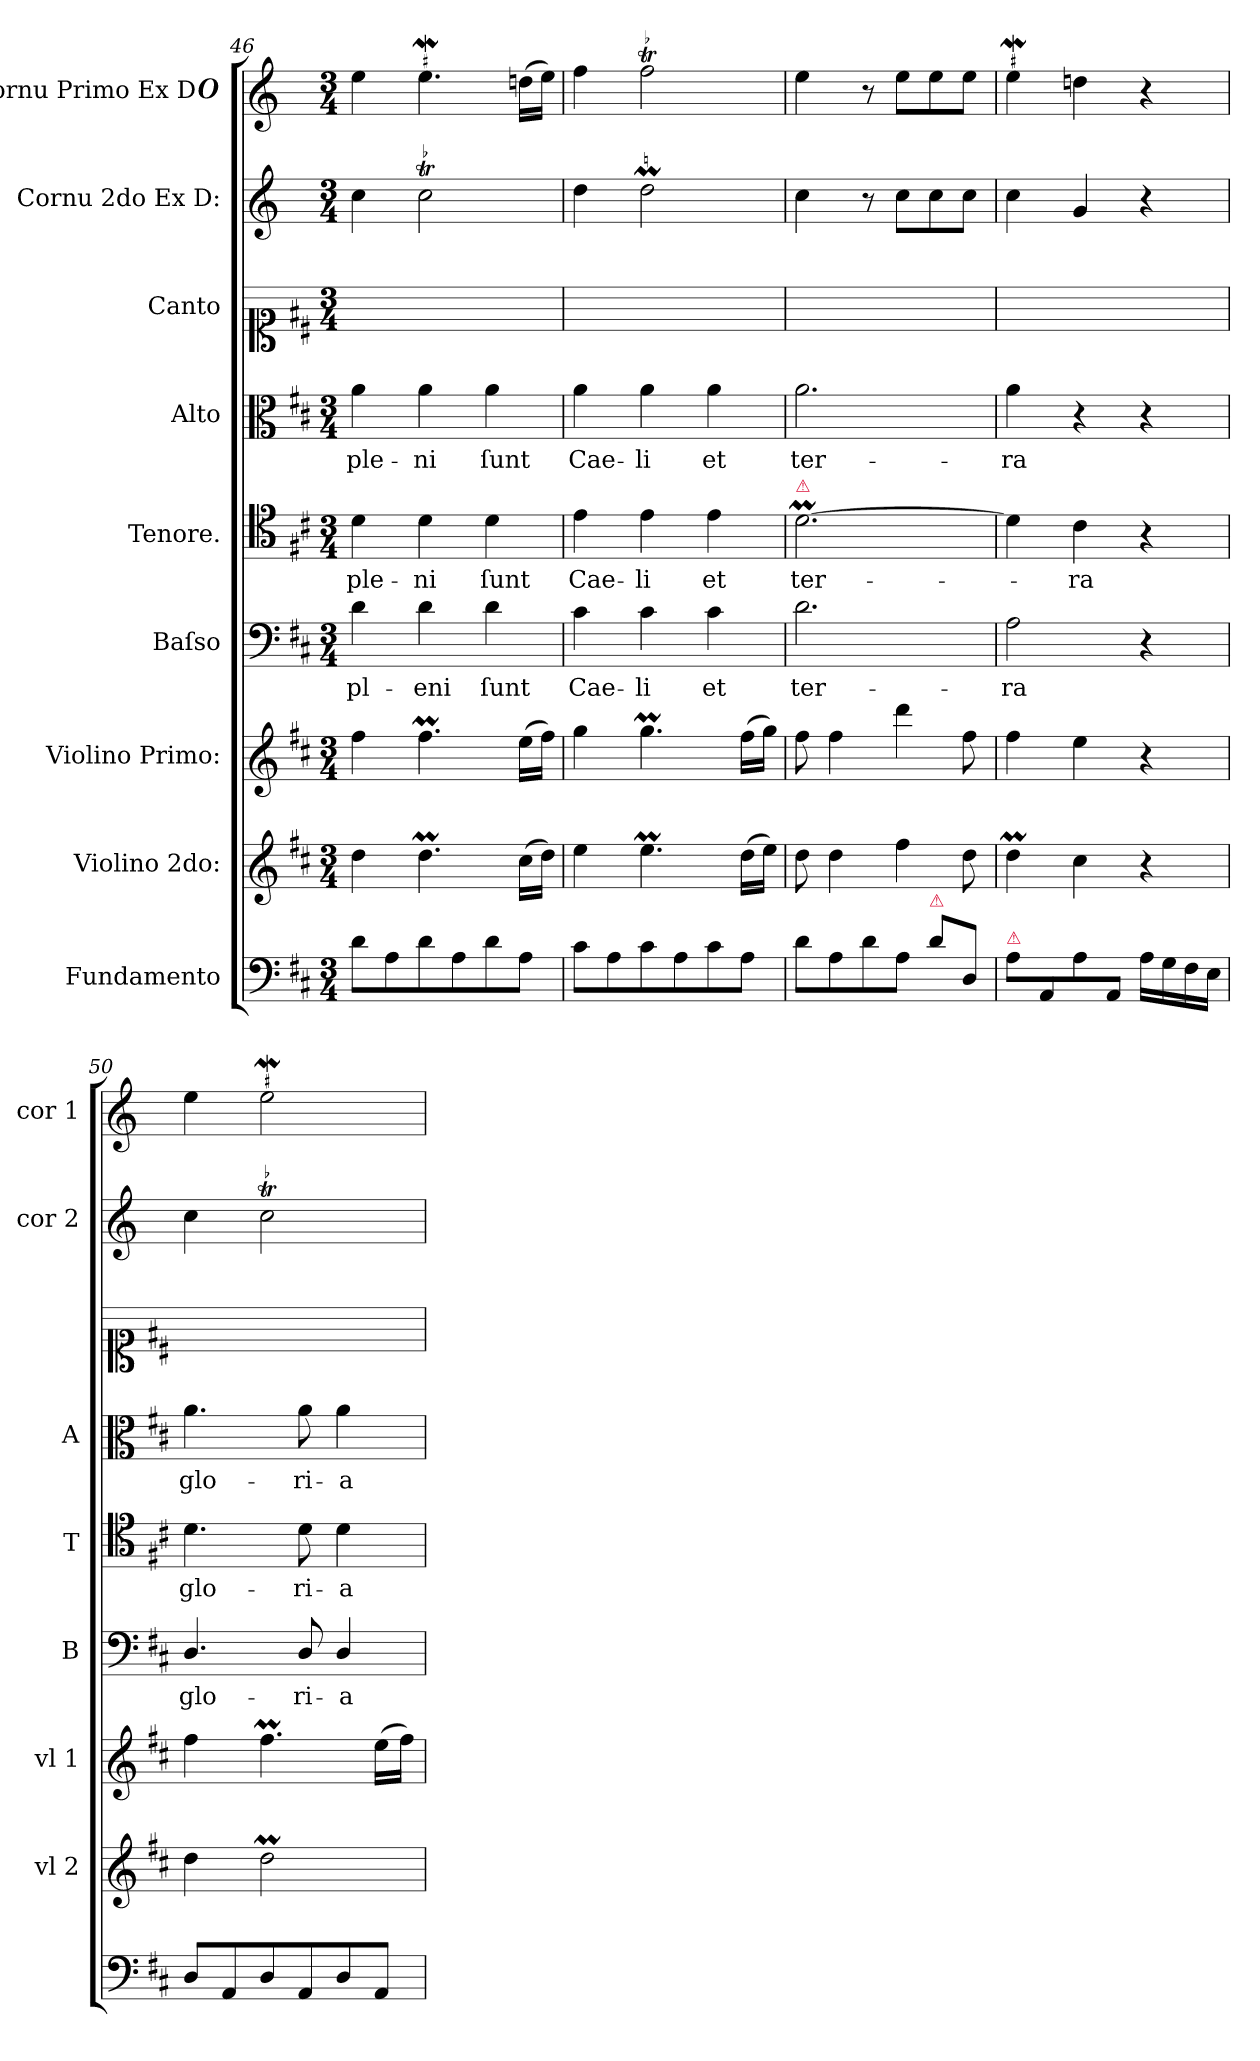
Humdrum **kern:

**kern	**kern	**kern	**kern	**text	**kern	**text	**kern	**text	**kern	**kern	**dynam	**kern	**dynam
*part9	*part8	*part7	*part6	*part6	*part5	*part5	*part4	*part4	*part3	*part2	*part2	*part1	*part1
*staff9	*staff8	*staff7	*staff6	*staff6	*staff5	*staff5	*staff4	*staff4	*staff3	*staff2	*staff2	*staff1	*staff1
*I"Fundamento	*I"Violino 2do:	*I"Violino Primo:	*I"Baſso	*	*I"Tenore.	*	*I"Alto	*	*I"Canto	*I"Cornu 2do Ex D:	*	*I"Cornu Primo Ex D#	*
*	*I'vl 2	*I'vl 1	*I'B	*	*I'T	*	*I'A	*	*	*I'cor 2	*	*I'cor 1	*
*clefF4	*clefG2	*clefG2	*clefF4	*	*clefC4	*	*clefC3	*	*clefC1	*clefG2	*	*clefG2	*
*	*	*	*	*	*	*	*	*	*	*ITrd-1c-2	*	*ITrd-1c-2	*
*k[f#c#]	*k[f#c#]	*k[f#c#]	*k[f#c#]	*	*k[f#c#]	*	*k[f#c#]	*	*k[f#c#]	*k[f#c#]	*	*k[f#c#]	*
*D:	*D:	*D:	*D:	*	*D:	*	*D:	*	*D:	*D:	*	*D:	*
*M3/4	*M3/4	*M3/4	*M3/4	*	*M3/4	*	*M3/4	*	*M3/4	*M3/4	*	*M3/4	*
=46	=46	=46	=46	=46	=46	=46	=46	=46	=46	=46	=46	=46	=46
8d\L	4dd\	4ff#\	4d\	pl-	4d\	ple-	4a\	ple-	2.ryy	4dd\	.	4ff#\	.
8A\	.	.	.	.	.	.	.	.	.	.	.	.	.
8d\	4.ddM\	4.ff#m\	4d\	-eni	4d\	-ni	4a\	-ni	.	2ddt\	.	4.ff#w\	.
8A\	.	.	.	.	.	.	.	.	.	.	.	.	.
8d\	.	.	4d\	ſunt	4d\	ſunt	4a\	ſunt	.	.	.	.	.
8A\J	(16cc#\LL	(16ee\LL	.	.	.	.	.	.	.	.	.	(16ee\LL	.
.	16dd\JJ)	16ff#\JJ)	.	.	.	.	.	.	.	.	.	16ff#\JJ)	.
=47	=47	=47	=47	=47	=47	=47	=47	=47	=47	=47	=47	=47	=47
8c#\L	4ee\	4gg\	4c#\	Cae-	4e\	Cae-	4a\	Cae-	2.ryy	4ee\	.	4gg\	.
8A\	.	.	.	.	.	.	.	.	.	.	.	.	.
8c#\	4.eeM\	4.ggM\	4c#\	-li	4e\	-li	4a\	-li	.	2eem\	.	2ggt\	.
8A\	.	.	.	.	.	.	.	.	.	.	.	.	.
8c#\	.	.	4c#\	et	4e\	et	4a\	et	.	.	.	.	.
8A\J	(16dd\LL	(16ff#\LL	.	.	.	.	.	.	.	.	.	.	.
.	16ee\JJ)	16gg\JJ)	.	.	.	.	.	.	.	.	.	.	.
=48	=48	=48	=48	=48	=48	=48	=48	=48	=48	=48	=48	=48	=48
!	!	!	!	!	!LO:TX:a:color=crimson:t=⚠	!	!	!	!	!	!	!	!
8d\L	8dd\	8ff#\	2.d\	ter-	[2.dM\	ter-	2.a\	ter-	2.ryy	4dd\	.	4ff#\	.
8A\	4dd\	4ff#\	.	.	.	.	.	.	.	.	.	.	.
8d\	.	.	.	.	.	.	.	.	.	8r	.	8r	.
8A\J	4ff#\	4ddd\	.	.	.	.	.	.	.	8dd\L	.	8ff#\L	.
!LO:TX:a:color=crimson:t=⚠	!	!	!	!	!	!	!	!	!	!	!	!	!
8d\L	.	.	.	.	.	.	.	.	.	8dd\	.	8ff#\	.
8D/J	8dd\	8ff#\	.	.	.	.	.	.	.	8dd\J	.	8ff#\J	.
=49	=49	=49	=49	=49	=49	=49	=49	=49	=49	=49	=49	=49	=49
!LO:TX:a:color=crimson:t=⚠	!	!	!	!	!	!	!	!	!	!	!	!	!
8A\L	4ddM\	4ff#\	2A\	-ra	4d\]	.	4a\	-ra	2.ryy	4dd\	.	4ff#w\	.
8AA/	.	.	.	.	.	.	.	.	.	.	.	.	.
8A\	4cc#\	4ee\	.	.	4c#\	-ra	4r	.	.	4a/	.	4ee\	.
8AA/J	.	.	.	.	.	.	.	.	.	.	.	.	.
16A\LL	4r	4r	4r	.	4r	.	4r	.	.	4r	.	4r	.
16G\	.	.	.	.	.	.	.	.	.	.	.	.	.
16F#\	.	.	.	.	.	.	.	.	.	.	.	.	.
16E\JJ	.	.	.	.	.	.	.	.	.	.	.	.	.
=50	=50	=50	=50	=50	=50	=50	=50	=50	=50	=50	=50	=50	=50
!	!	!	!	!	!	!	!	!	!	!	!LO:DY:b	!	!LO:DY:b
8D/L	4dd\	4ff#\	4.D/	glo-	4.d\	glo-	4.a\	glo-	2.ryy	4dd\	pia	4ff#\	pia
8AA/	.	.	.	.	.	.	.	.	.	.	.	.	.
8D/	2ddM\	4.ff#m\	.	.	.	.	.	.	.	2ddt\	.	2ff#w\	.
8AA/	.	.	8D/	-ri-	8d\	-ri-	8a\	-ri-	.	.	.	.	.
8D/	.	.	4D/	-a	4d\	-a	4a\	-a	.	.	.	.	.
8AA/J	.	(16ee\LL	.	.	.	.	.	.	.	.	.	.	.
.	.	16ff#\JJ)	.	.	.	.	.	.	.	.	.	.	.
=	=	=	=	=	=	=	=	=	=	=	=	=	=
*-	*-	*-	*-	*-	*-	*-	*-	*-	*-	*-	*-	*-	*-
